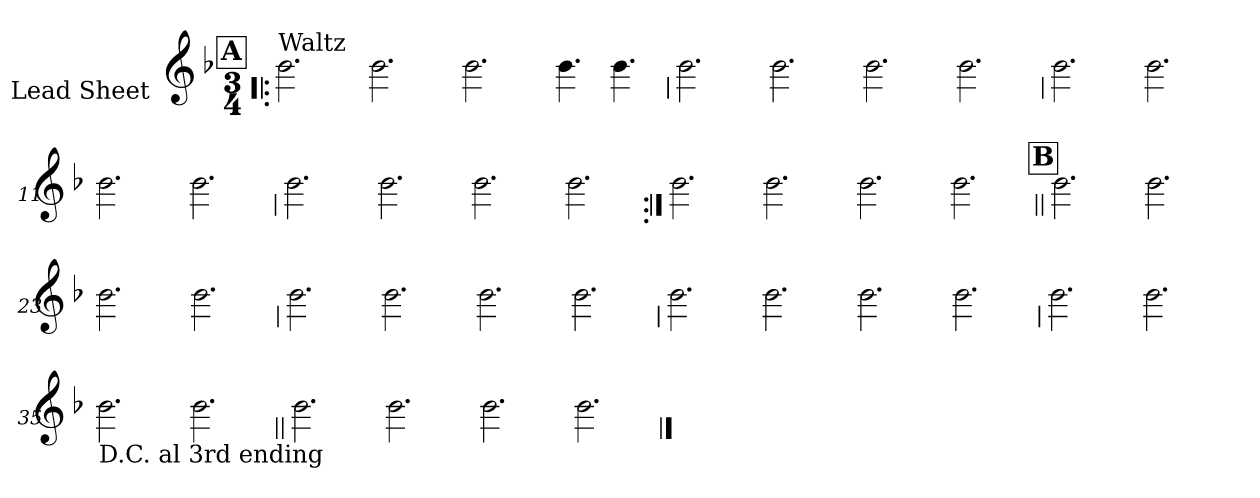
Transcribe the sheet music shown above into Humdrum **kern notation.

**kern
*part1
*staff1
*I"Lead Sheet
*stria0
*clefG2
*k[b-]
*F:
*M3/4
!!LO:REH:place=s1:a:t=A
=1!|:
!LO:TX:a:t=Waltz
2.b-
=2-
2.b-
=3-
2.b-
=4-
4.b-
4.b-
!!LO:LB:g=z
=5
2.b-
=6-
2.b-
=7-
2.b-
=8-
2.b-
!!LO:LB:g=z
=9
2.b-
=10-
2.b-
=11-
2.b-
=12-
2.b-
!!LO:LB:g=z
=13
2.b-
=14-
2.b-
=15-
2.b-
=16-
2.b-
!!LO:LB:g=z
=17:|!
2.b-
=18-
2.b-
=19-
2.b-
=20-
2.b-
!!LO:LB:g=z
!!LO:REH:place=s1:a:t=B
=21||
2.b-
=22-
2.b-
=23-
2.b-
=24-
2.b-
!!LO:LB:g=z
=25
2.b-
=26-
2.b-
=27-
2.b-
=28-
2.b-
!!LO:LB:g=z
=29
2.b-
=30-
2.b-
=31-
2.b-
=32-
2.b-
!!LO:LB:g=z
=33
2.b-
=34-
2.b-
=35-
!LO:TX:b:t=D.C. al 3rd ending
2.b-
=36-
2.b-
!!LO:LB:g=z
=37||
2.b-
=38-
2.b-
=39-
2.b-
=40-
2.b-
==
*-
